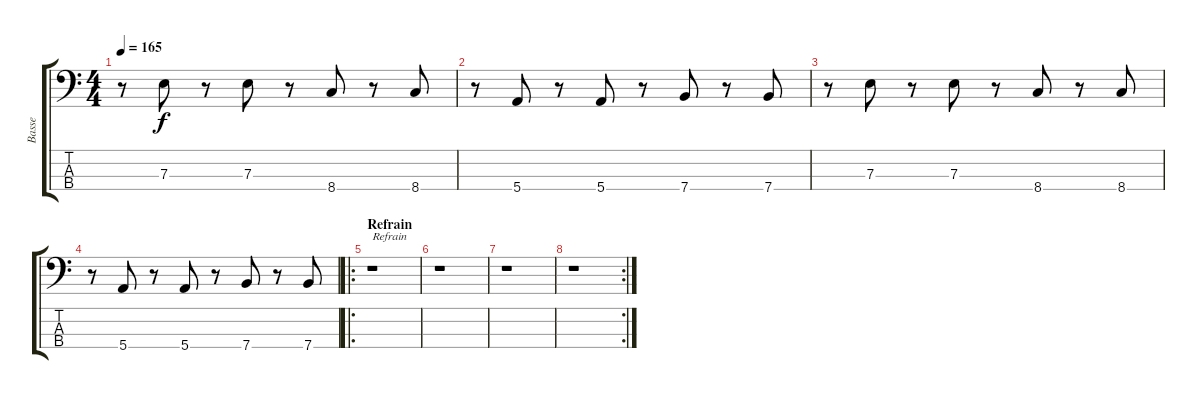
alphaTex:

\track ("Basse" "Basse") {instrument electricbassfinger}
\staff {score tabs}
\tuning (G2 D2 A1 E1) {hide}
\ts (4 4)
\tempo 165
\clef f4
\ks c
r.8{dy f} 7.3.8 r.8 7.3.8 r.8 8.4.8 r.8 8.4.8 |
r.8 5.4.8 r.8 5.4.8 r.8 7.4.8 r.8 7.4.8 |
r.8 7.3.8 r.8 7.3.8 r.8 8.4.8 r.8 8.4.8 |
r.8 5.4.8 r.8 5.4.8 r.8 7.4.8 r.8 7.4.8 |
\ro
\section ("" "Refrain")
r.1{txt "Refrain"} |
r.1 |
r.1 |
\rc 2
r.1
